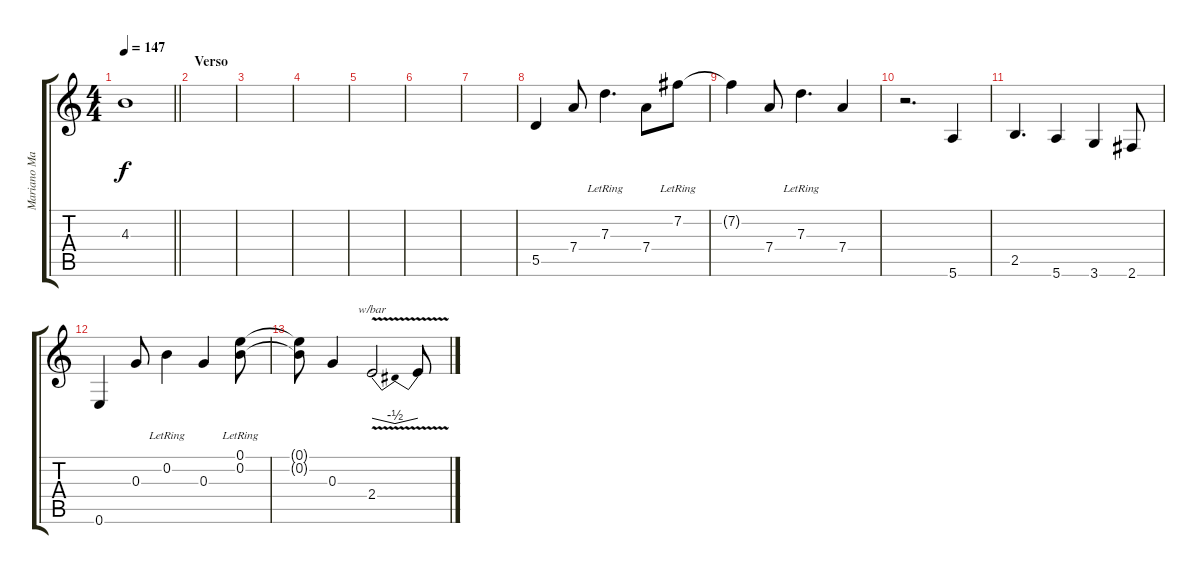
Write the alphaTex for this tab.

\track ("Mariano Martinez" "Mariano Ma") {instrument overdrivenguitar}
\staff {score tabs}
\tuning (E4 B3 G3 D3 A2 E2) {hide}
\ts (4 4)
\tempo 147
\clef g2
\barLineRight lightlight
\ks c
4.3{t}.1{dy f} |
\section ("" "Verso")
|
|
|
|
|
|
5.5.4{volume 10} 7.4.8 7.3{lr}.4{d} 7.4.8 7.2{lr}.8 |
7.2{t}.4 7.4.8 7.3{lr}.4{d} 7.4.4 |
r.2{d volume 14} 5.6.4 |
2.5.4{d} 5.6.4 3.6.4 2.6.8 |
0.6.4{volume 12} 0.3.8 0.2{lr}.4 0.3.4 (0.1{lr} 0.2{lr}).8 |
(0.1{t} 0.2{t}).8 0.3.4 2.4{v}.2{tbe (dip default 0 0 30 -2 60 0)} 2.4{t}.8
